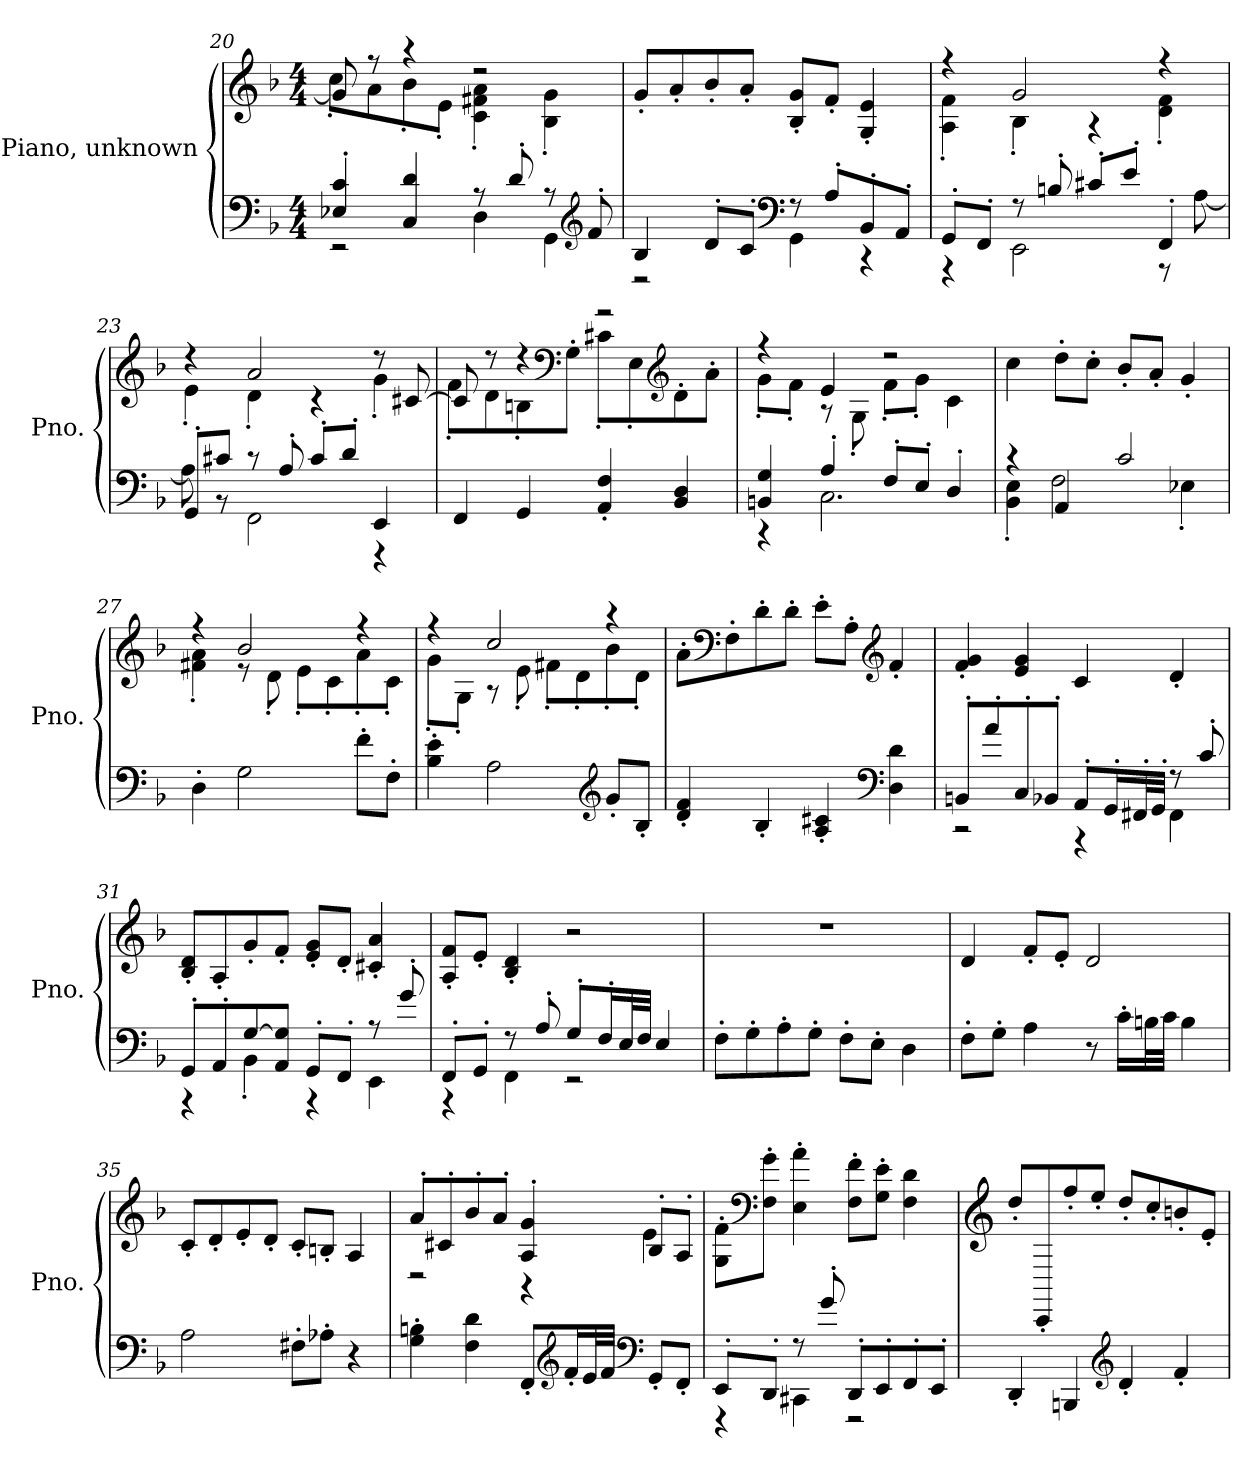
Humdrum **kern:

**kern	**kern
*part1	*part1
*staff2	*staff1
*I"Piano, unknown	*
*I'Pno.	*
*clefF4	*clefG2
*k[b-]	*k[b-]
*M4/4	*M4/4
=20	=20
*^	*^
4E-X/' 4c/'	2r	8g/]	8cc'\L
.	.	8r	8a\
4C/ 4d/	.	4r	8b-'\
.	.	.	8e'\J
8r	4D\	2r	4c\' 4f#X\' 4a\'
8d'/	.	.	.
8r	4GG\	.	4B-\' 4g\'
*clefG2	*	*	*
8f'/	.	.	.
*	*	*v	*v
=21	=21	=21
4B-/	2r	8g'/L
.	.	8a'/
8d'/L	.	8b-'/
8c'/J	.	8a'/J
*clefF4	*	*
8r	4GG\	8B-/' 8g/'L
8A'/L	.	8f'/J
8BB-'/	4r	4G/' 4e/'
8AA'/J	.	.
!!LO:LB:g=z
=22	=22	=22
*	*	*^
8GG'/L	4r	4r	4A\' 4f\'
8FF'/J	.	.	.
8r	2EE\	2g/	4B-'\
8Bn'/	.	.	.
8c#X'/L	.	.	4r
8e'/J	.	.	.
4FF'/	8r	4r	4d\' 4f\'
.	[8A\	.	.
=23	=23	=23	=23
8GG'/L	8A\]	4r	4e'\
8c#X/J	8r	.	.
8r	2FF\	2a/	4d'\
8A'/	.	.	.
8c#'/L	.	.	4r
8d'/J	.	.	.
4EE/	4r	8r	4g'\
.	.	[8c#X/	.
*v	*v	*	*
=24	=24	=24
4FF/	8c#/]	8f'\L
.	8r	8d\
4GG/	4r	8Bn'\
*	*clefF4	*
.	.	8G'\J
4AA/' 4F/'	2r	8c#X'\L
.	.	8E'\
*	*clefG2	*
4BB-/ 4D/	.	8d'\
.	.	8a'\J
!!LO:PB:g=z	!!
=25	=25	=25
*^	*	*
4BBn/ 4G/	4r	4r	8g'\L
.	.	.	8f'\J
4A'/	2.C\	4e/	8r
.	.	.	8G'\
8F'/L	.	2r	8f'\L
8E'/J	.	.	8g'\J
4D'/	.	.	4c\
*	*	*v	*v
=26	=26	=26
4r	4BB-\' 4E\'	4cc\
4AA/	2F\	8dd'\L
.	.	8cc'\J
2c/	.	8b-'/L
.	.	8a'/J
.	4E-X'\	4g'/
*v	*v	*
=27	=27
*	*^
4D'\	4r	4f#X\' 4a\'
2G\	2b-/	8r
.	.	8d'\
.	.	8e'\L
.	.	8c'\
8f'\L	4r	8a'\
8F'\J	.	8c'\J
=28	=28	=28
4B-\' 4e\'	4r	8g'\L
.	.	8G'\J
2A\	2cc/	8r
.	.	8e'\
.	.	8f#X'\L
.	.	8d'\
*clefG2	*	*
8g'/L	4r	8b-'\
8B-'/J	.	8d'\J
*	*v	*v
=29	=29
4d/' 4f/'	8a'\L
*	*clefF4
.	8F'\
4B-'/	8d'\
.	8d'\J
4A/' 4c#X/'	8e'\L
.	8A'\J
*clefF4	*clefG2
4D\ 4d\	4f'/
!!LO:LB:g=z
=30	=30
*^	*
8BBn'/L	2r	4f/' 4g/'
8a'/	.	.
8C'/	.	4e/ 4g/
8BB-X'/J	.	.
8AA'/L	4r	4c/
16GG'/L	.	.
32FF#X'/L	.	.
32GG'/JJJ	.	.
8r	4FF#\	4d'/
8c'/	.	.
=31	=31	=31
8GG'/L	4r	8B-/' 8d/'L
8AA'/	.	8A'/
[8G/	4BB-'\	8g'/
8AA/ 8G/]J	.	8f'/J
8GG'/L	4r	8e/' 8g/'L
8FF'/J	.	8d'/J
8r	4EE\	4c#X/' 4a/'
8g'/	.	.
=32	=32	=32
8FF'/L	4r	8A/' 8f/'L
8GG'/J	.	8e'/J
8r	4FF\	4B-/' 4d/'
8A'/	.	.
8G'/L	2r	2r
16F'/L	.	.
32E/L	.	.
32F/JJJ	.	.
4E/	.	.
*v	*v	*
=33	=33
8F'\L	1r
8G'\	.
8A'\	.
8G'\J	.
8F'\L	.
8E'\J	.
4D\	.
!!LO:LB:g=z
=34	=34
8F'\L	4d/
8G'\J	.
4A\	8f'/L
.	8e'/J
8r	2d/
16c'\LL	.
32Bn\L	.
32c\JJJ	.
4B\	.
=35	=35
2A\	8c'/L
.	8d'/
.	8e'/
.	8d'/J
8F#X'\L	8c'/L
8A-X'\J	8Bn'/J
4r	4A/
=36	=36
*	*^
4G\' 4Bn\'	8a'/L	2r
.	8c#X'/	.
4F\ 4d\	8b-'/	.
.	8a'/J	.
8FF'/L	4A/' 4g/'	4r
*clefG2	*	*
16f'/L	.	.
32e/L	.	.
32f/JJJ	.	.
*clefF4	*	*
8GG'/L	8B-'/L	4e\
8FF'/J	8A'/J	.
*	*v	*v
!!LO:LB:g=z
=37	=37
*^	*
8EE'/L	4r	8G\' 8f\'L
*	*	*clefF4
8DD'/J	.	8F\' 8g\'J
8r	4CC#X\	4E\' 4a\'
8g'/	.	.
8DD'/L	2r	8F\' 8f\'L
8EE'/	.	8G\' 8e\'J
8FF'/	.	4F\ 4d\
8EE'/J	.	.
*v	*v	*
=38	=38
*	*clefG2
4DD'/	8dd'/L
.	8CC'/
4BBBn/	8ff'/
.	8ee'/J
*clefG2	*
4d'/	8dd'/L
.	8cc'/
4f'/	8bn'/
.	8e'/J
=	=
*-	*-
